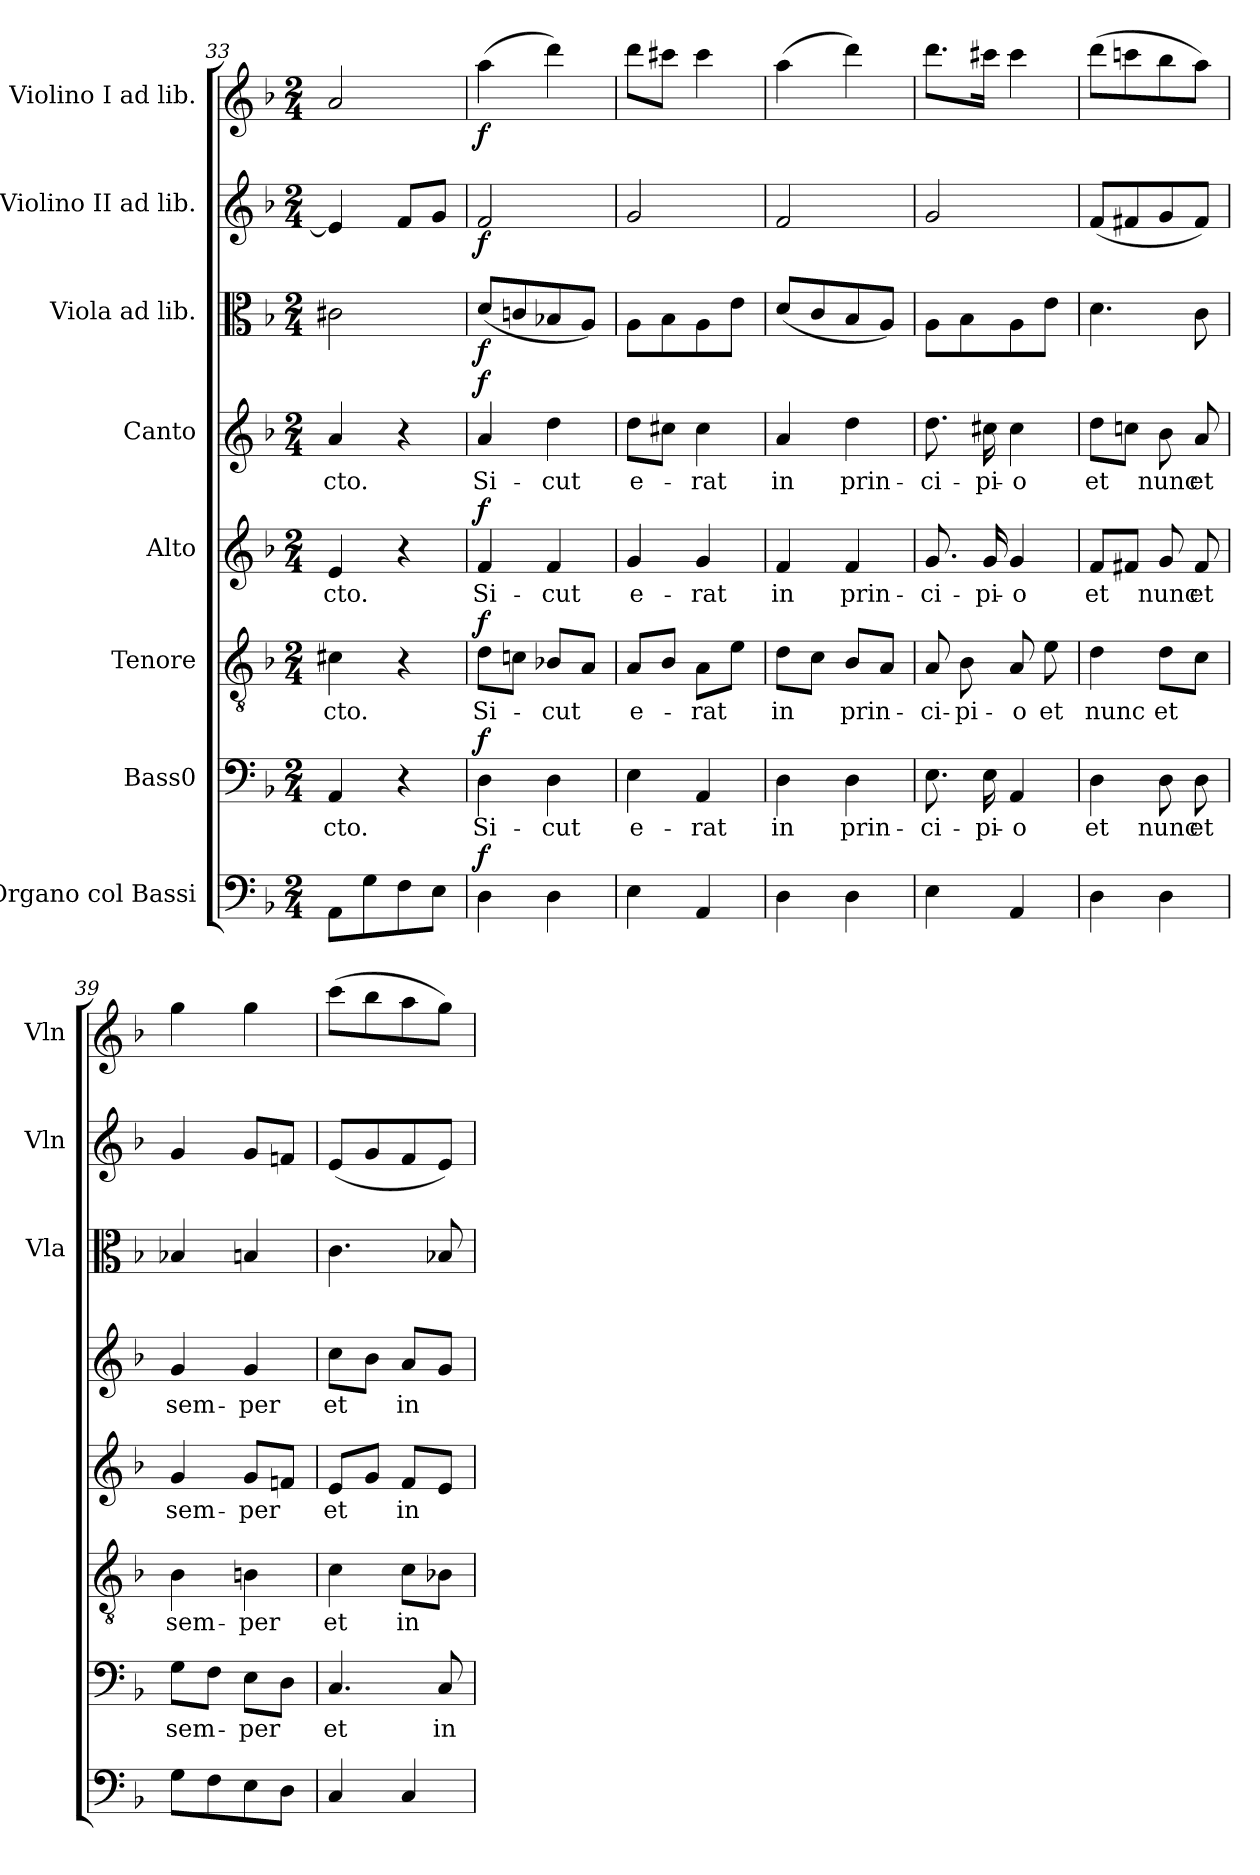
**kern	**dynam	**kern	**text	**dynam	**kern	**text	**dynam	**kern	**text	**dynam	**kern	**text	**dynam	**kern	**dynam	**kern	**dynam	**kern	**dynam
*part8	*part8	*part7	*part7	*part7	*part6	*part6	*part6	*part5	*part5	*part5	*part4	*part4	*part4	*part3	*part3	*part2	*part2	*part1	*part1
*staff8	*staff8	*staff7	*staff7	*staff7	*staff6	*staff6	*staff6	*staff5	*staff5	*staff5	*staff4	*staff4	*staff4	*staff3	*staff3	*staff2	*staff2	*staff1	*staff1
*I"Organo col Bassi	*	*I"Bass0	*	*	*I"Tenore	*	*	*I"Alto	*	*	*I"Canto	*	*	*I"Viola ad lib.	*	*I"Violino II ad lib.	*	*I"Violino I ad lib.	*
*	*	*	*	*	*	*	*	*	*	*	*	*	*	*I'Vla	*	*I'Vln	*	*I'Vln	*
*clefF4	*	*clefF4	*	*	*clefGv2	*	*	*clefG2	*	*	*clefG2	*	*	*clefC3	*	*clefG2	*	*clefG2	*
*k[b-]	*	*k[b-]	*	*	*k[b-]	*	*	*k[b-]	*	*	*k[b-]	*	*	*k[b-]	*	*k[b-]	*	*k[b-]	*
*M2/4	*	*M2/4	*	*	*M2/4	*	*	*M2/4	*	*	*M2/4	*	*	*M2/4	*	*M2/4	*	*M2/4	*
=33	=33	=33	=33	=33	=33	=33	=33	=33	=33	=33	=33	=33	=33	=33	=33	=33	=33	=33	=33
!	!	!	!LO:LY:b	!	!	!LO:LY:b	!	!	!LO:LY:b	!	!	!LO:LY:b	!	!	!	!	!	!	!
8AA\L	.	4AA/	-cto.	.	4c#X\	-cto.	.	4e/	-cto.	.	4a/	-cto.	.	2c#X\	.	4e/]	.	2a/	.
8G\	.	.	.	.	.	.	.	.	.	.	.	.	.	.	.	.	.	.	.
8F\	.	4r	.	.	4r	.	.	4r	.	.	4r	.	.	.	.	8f/L	.	.	.
8E\J	.	.	.	.	.	.	.	.	.	.	.	.	.	.	.	8g/J	.	.	.
!!LO:LB:g=z
=34	=34	=34	=34	=34	=34	=34	=34	=34	=34	=34	=34	=34	=34	=34	=34	=34	=34	=34	=34
!	!LO:DY:a	!	!LO:LY:b	!LO:DY:a	!	!LO:LY:b	!LO:DY:a	!	!LO:LY:b	!LO:DY:a	!	!LO:LY:b	!LO:DY:a	!	!LO:DY:b	!	!LO:DY:b	!	!LO:DY:b
4D\	f	4D\	Si-	f	8d\L	Si-	f	4f/	Si-	f	4a/	Si-	f	(8d/L	f	2f/	f	(4aa\	f
.	.	.	.	.	8cn\J	.	.	.	.	.	.	.	.	8cn/	.	.	.	.	.
!	!	!	!LO:LY:b	!	!	!LO:LY:b	!	!	!LO:LY:b	!	!	!LO:LY:b	!	!	!	!	!	!	!
4D\	.	4D\	-cut	.	8B-X/L	-cut	.	4f/	-cut	.	4dd\	-cut	.	8B-X/	.	.	.	4ddd\)	.
.	.	.	.	.	8A/J	.	.	.	.	.	.	.	.	8A/J)	.	.	.	.	.
=35	=35	=35	=35	=35	=35	=35	=35	=35	=35	=35	=35	=35	=35	=35	=35	=35	=35	=35	=35
!	!	!	!LO:LY:b	!	!	!LO:LY:b	!	!	!LO:LY:b	!	!	!LO:LY:b	!	!	!	!	!	!	!
4E\	.	4E\	e-	.	8A/L	e-	.	4g/	e-	.	8dd\L	e-	.	8A\L	.	2g/	.	8ddd\L	.
.	.	.	.	.	8B-/J	.	.	.	.	.	8cc#X\J	.	.	8B-\	.	.	.	8ccc#X\J	.
!	!	!	!LO:LY:b	!	!	!LO:LY:b	!	!	!LO:LY:b	!	!	!LO:LY:b	!	!	!	!	!	!	!
4AA/	.	4AA/	-rat	.	8A\L	-rat	.	4g/	-rat	.	4cc#\	-rat	.	8A\	.	.	.	4ccc#\	.
.	.	.	.	.	8e\J	.	.	.	.	.	.	.	.	8e\J	.	.	.	.	.
=36	=36	=36	=36	=36	=36	=36	=36	=36	=36	=36	=36	=36	=36	=36	=36	=36	=36	=36	=36
!	!	!	!LO:LY:b	!	!	!LO:LY:b	!	!	!LO:LY:b	!	!	!LO:LY:b	!	!	!	!	!	!	!
4D\	.	4D\	in	.	8d\L	in	.	4f/	in	.	4a/	in	.	(8d/L	.	2f/	.	(4aa\	.
.	.	.	.	.	8c\J	.	.	.	.	.	.	.	.	8c/	.	.	.	.	.
!	!	!	!LO:LY:b	!	!	!LO:LY:b	!	!	!LO:LY:b	!	!	!LO:LY:b	!	!	!	!	!	!	!
4D\	.	4D\	prin-	.	8B-/L	prin-	.	4f/	prin-	.	4dd\	prin-	.	8B-/	.	.	.	4ddd\)	.
.	.	.	.	.	8A/J	.	.	.	.	.	.	.	.	8A/J)	.	.	.	.	.
=37	=37	=37	=37	=37	=37	=37	=37	=37	=37	=37	=37	=37	=37	=37	=37	=37	=37	=37	=37
!	!	!	!LO:LY:b	!	!	!LO:LY:b	!	!	!LO:LY:b	!	!	!LO:LY:b	!	!	!	!	!	!	!
4E\	.	8.E\	-ci-	.	8A/	-ci-	.	8.g/	-ci-	.	8.dd\	-ci-	.	8A\L	.	2g/	.	8.ddd\L	.
!	!	!	!	!	!	!LO:LY:b	!	!	!	!	!	!	!	!	!	!	!	!	!
.	.	.	.	.	8B-\	-pi-	.	.	.	.	.	.	.	8B-\	.	.	.	.	.
!	!	!	!LO:LY:b	!	!	!	!	!	!LO:LY:b	!	!	!LO:LY:b	!	!	!	!	!	!	!
.	.	16E\	-pi-	.	.	.	.	16g/	-pi-	.	16cc#X\	-pi-	.	.	.	.	.	16ccc#X\Jk	.
!	!	!	!LO:LY:b	!	!	!LO:LY:b	!	!	!LO:LY:b	!	!	!LO:LY:b	!	!	!	!	!	!	!
4AA/	.	4AA/	-o	.	8A/	-o	.	4g/	-o	.	4cc#\	-o	.	8A\	.	.	.	4ccc#\	.
!	!	!	!	!	!	!LO:LY:b	!	!	!	!	!	!	!	!	!	!	!	!	!
.	.	.	.	.	8e\	et	.	.	.	.	.	.	.	8e\J	.	.	.	.	.
=38	=38	=38	=38	=38	=38	=38	=38	=38	=38	=38	=38	=38	=38	=38	=38	=38	=38	=38	=38
!	!	!	!LO:LY:b	!	!	!LO:LY:b	!	!	!LO:LY:b	!	!	!LO:LY:b	!	!	!	!	!	!	!
4D\	.	4D\	et	.	4d\	nunc	.	8f/L	et	.	8dd\L	et	.	4.d\	.	(8f/L	.	(8ddd\L	.
.	.	.	.	.	.	.	.	8f#X/J	.	.	8ccn\J	.	.	.	.	8f#X/	.	8cccn\	.
!	!	!	!LO:LY:b	!	!	!LO:LY:b	!	!	!LO:LY:b	!	!	!LO:LY:b	!	!	!	!	!	!	!
4D\	.	8D\	nunc	.	8d\L	et	.	8g/	nunc	.	8b-\	nunc	.	.	.	8g/	.	8bb-\	.
!	!	!	!LO:LY:b	!	!	!	!	!	!LO:LY:b	!	!	!LO:LY:b	!	!	!	!	!	!	!
.	.	8D\	et	.	8c\J	.	.	8f#/	et	.	8a/	et	.	8c\	.	8f#/J)	.	8aa\J)	.
!!LO:PB:g=z
=39	=39	=39	=39	=39	=39	=39	=39	=39	=39	=39	=39	=39	=39	=39	=39	=39	=39	=39	=39
!	!	!	!LO:LY:b	!	!	!LO:LY:b	!	!	!LO:LY:b	!	!	!LO:LY:b	!	!	!	!	!	!	!
8G\L	.	8G\L	sem-	.	4B-\	sem-	.	4g/	sem-	.	4g/	sem-	.	4B-X/	.	4g/	.	4gg\	.
8F\	.	8F\J	.	.	.	.	.	.	.	.	.	.	.	.	.	.	.	.	.
!	!	!	!LO:LY:b	!	!	!LO:LY:b	!	!	!LO:LY:b	!	!	!LO:LY:b	!	!	!	!	!	!	!
8E\	.	8E\L	-per	.	4Bn\	-per	.	8g/L	-per	.	4g/	-per	.	4Bn/	.	8g/L	.	4gg\	.
8D\J	.	8D\J	.	.	.	.	.	8fn/J	.	.	.	.	.	.	.	8fn/J	.	.	.
=40	=40	=40	=40	=40	=40	=40	=40	=40	=40	=40	=40	=40	=40	=40	=40	=40	=40	=40	=40
!	!	!	!LO:LY:b	!	!	!LO:LY:b	!	!	!LO:LY:b	!	!	!LO:LY:b	!	!	!	!	!	!	!
4C/	.	4.C/	et	.	4c\	et	.	8e/L	et	.	8cc\L	et	.	4.c\	.	(8e/L	.	(8ccc\L	.
.	.	.	.	.	.	.	.	8g/J	.	.	8b-\J	.	.	.	.	8g/	.	8bb-\	.
!	!	!	!	!	!	!LO:LY:b	!	!	!LO:LY:b	!	!	!LO:LY:b	!	!	!	!	!	!	!
4C/	.	.	.	.	8c\L	in	.	8f/L	in	.	8a/L	in	.	.	.	8f/	.	8aa\	.
!	!	!	!LO:LY:b	!	!	!	!	!	!	!	!	!	!	!	!	!	!	!	!
.	.	8C/	in	.	8B-X\J	.	.	8e/J	.	.	8g/J	.	.	8B-X/	.	8e/J)	.	8gg\J)	.
=	=	=	=	=	=	=	=	=	=	=	=	=	=	=	=	=	=	=	=
*-	*-	*-	*-	*-	*-	*-	*-	*-	*-	*-	*-	*-	*-	*-	*-	*-	*-	*-	*-
